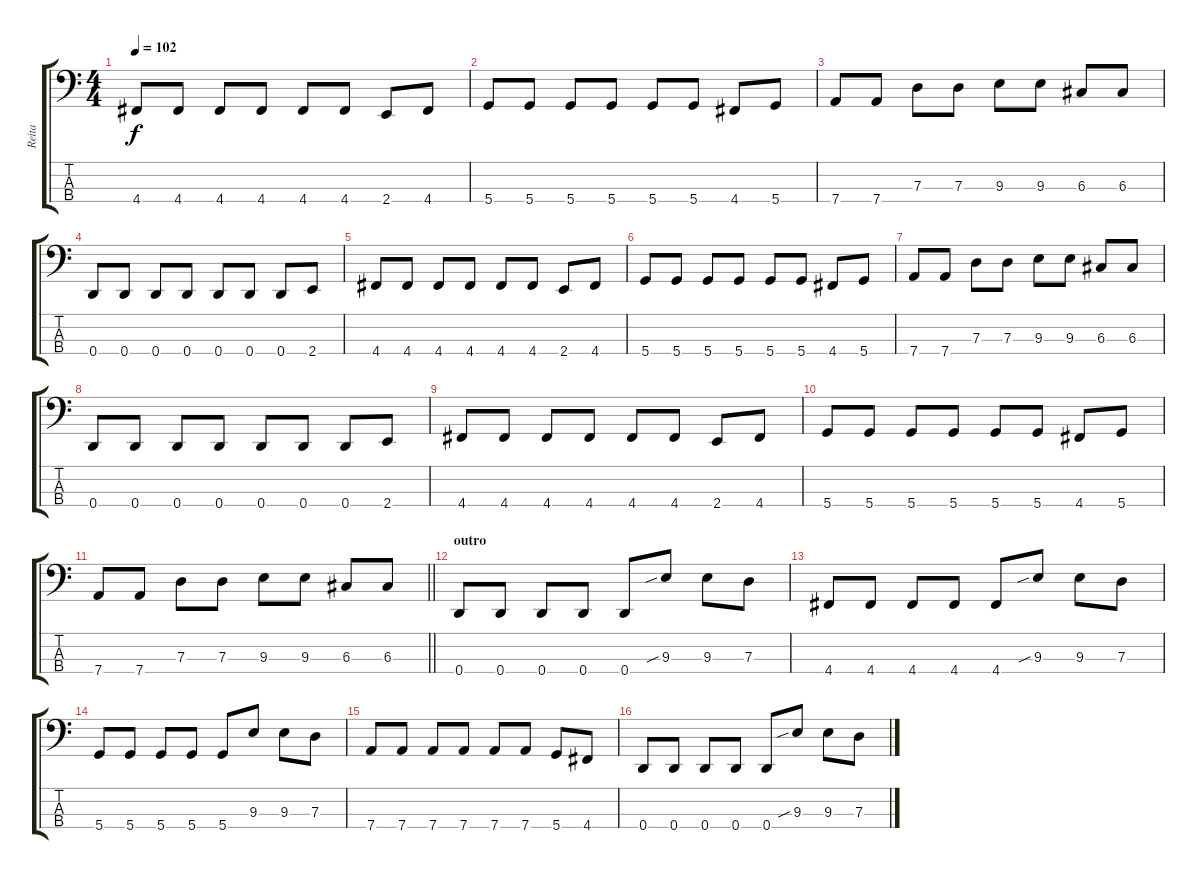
\track ("Reita" "Reita") {solo instrument electricbassfinger}
\staff {score tabs}
\tuning (F2 C2 G1 D1) {hide}
\ts (4 4)
\tempo 102
\clef f4
\ks c
4.4.8{dy f} 4.4.8 4.4.8 4.4.8 4.4.8 4.4.8 2.4.8 4.4.8 |
5.4.8 5.4.8 5.4.8 5.4.8 5.4.8 5.4.8 4.4.8 5.4.8 |
7.4.8 7.4.8 7.3.8 7.3.8 9.3.8 9.3.8 6.3.8 6.3.8 |
0.4.8 0.4.8 0.4.8 0.4.8 0.4.8 0.4.8 0.4.8 2.4.8 |
4.4.8 4.4.8 4.4.8 4.4.8 4.4.8 4.4.8 2.4.8 4.4.8 |
5.4.8 5.4.8 5.4.8 5.4.8 5.4.8 5.4.8 4.4.8 5.4.8 |
7.4.8 7.4.8 7.3.8 7.3.8 9.3.8 9.3.8 6.3.8 6.3.8 |
0.4.8 0.4.8 0.4.8 0.4.8 0.4.8 0.4.8 0.4.8 2.4.8 |
4.4.8 4.4.8 4.4.8 4.4.8 4.4.8 4.4.8 2.4.8 4.4.8 |
5.4.8 5.4.8 5.4.8 5.4.8 5.4.8 5.4.8 4.4.8 5.4.8 |
\barLineRight lightlight
7.4.8 7.4.8 7.3.8 7.3.8 9.3.8 9.3.8 6.3.8 6.3.8 |
\section ("" "outro")
0.4.8 0.4.8 0.4.8 0.4.8 0.4.8 9.3{sib}.8 9.3.8 7.3.8 |
4.4.8 4.4.8 4.4.8 4.4.8 4.4.8 9.3{sib}.8 9.3.8 7.3.8 |
5.4.8 5.4.8 5.4.8 5.4.8 5.4.8 9.3.8 9.3.8 7.3.8 |
7.4.8 7.4.8 7.4.8 7.4.8 7.4.8 7.4.8 5.4.8 4.4.8 |
0.4.8 0.4.8 0.4.8 0.4.8 0.4.8 9.3{sib}.8 9.3.8 7.3.8
